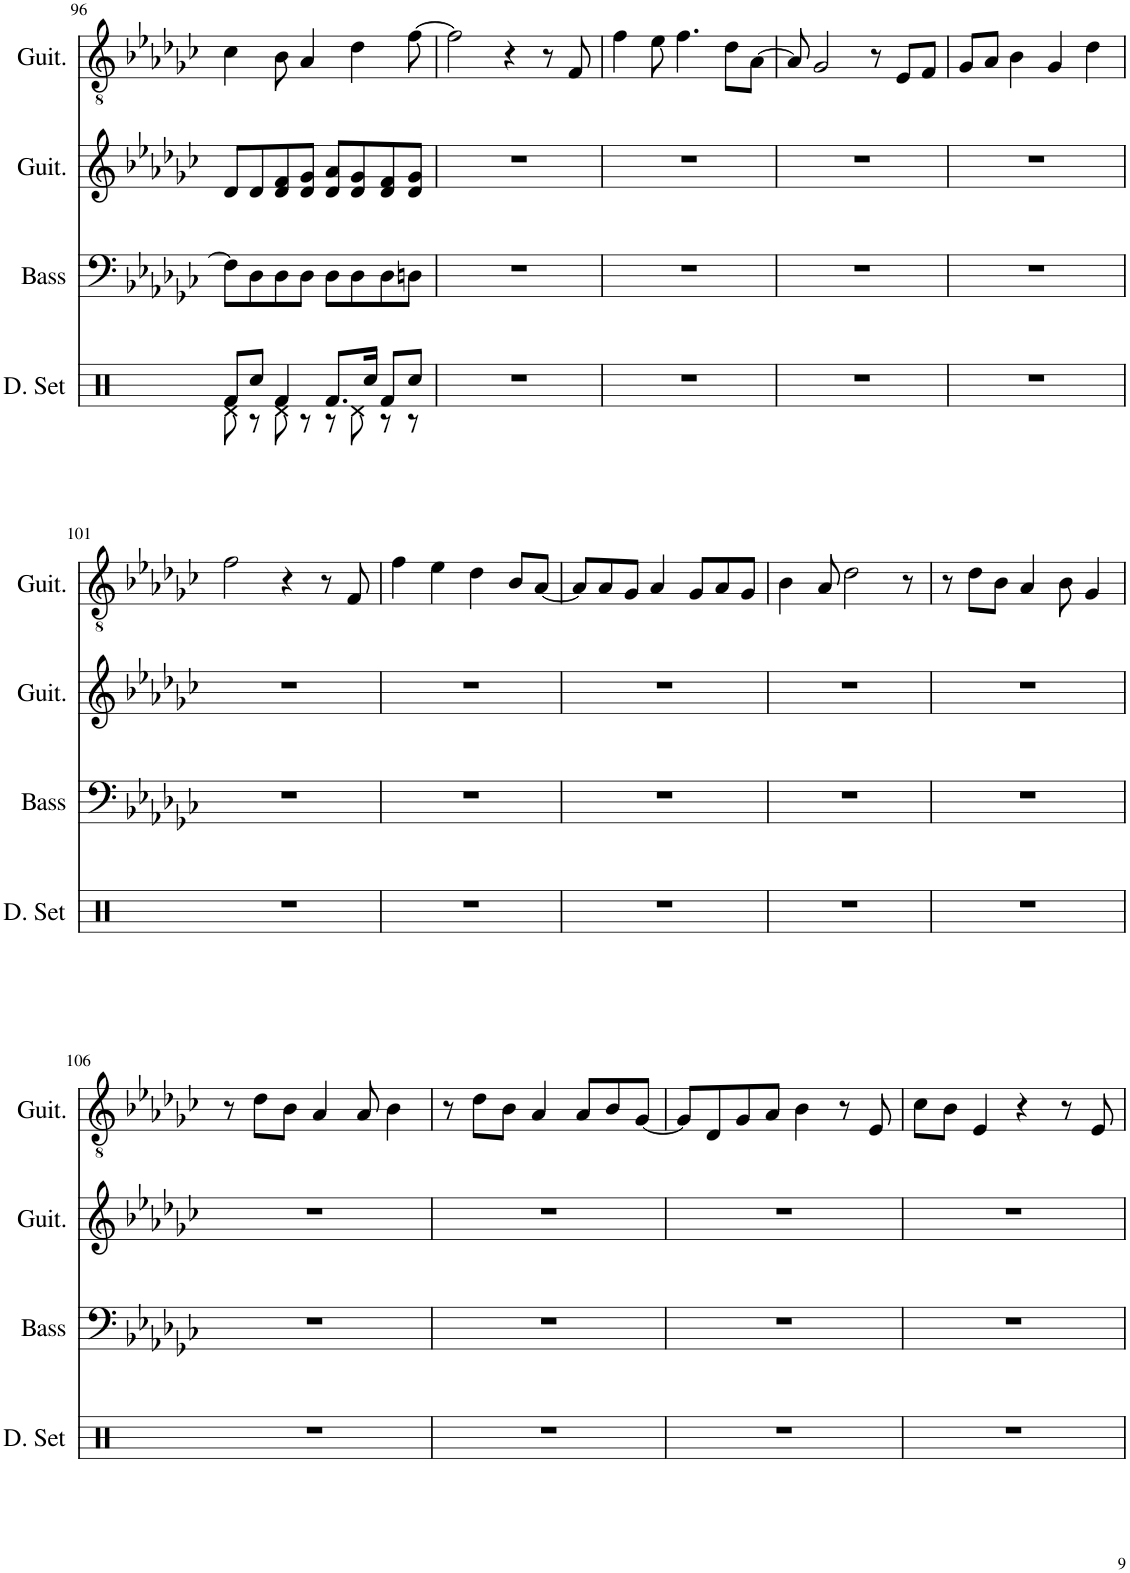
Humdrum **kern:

**kern	**kern	**kern	**kern
*part4	*part3	*part2	*part1
*staff4	*staff3	*staff2	*staff1
*I"Drumset	*I"Acoustic Bass	*I"Classical Guitar	*I"Acoustic Guitar
*I'D. Set	*I'Bass	*I'Guit.	*I'Guit.
!!LO:PB:g=z
*clefX	*clefF4	*clefG2	*clefGv2
*	*Trd7c12	*	*
*k[]	*k[b-e-a-d-g-c-]	*k[b-e-a-d-g-c-]	*k[b-e-a-d-g-c-]
*M4/4	*M4/4	*M4/4	*M4/4
=96	=96	=96	=96
*^	*	*	*
8Rf/L	8Rd\	8F\L]	8d-/L	4c-\
8Rcc/J	8r	8D-\	8d-/	.
4Rf/	8Rd\	8D-\	8d-/ 8f/	8B-\
.	8r	8D-\J	8d-/ 8g-/J	4A-/
8.Rf/L	8r	8D-\L	8d-/ 8a-/L	.
.	8Rd\	8D-\	8d-/ 8g-/	4d-\
16Rcc/Jk	.	.	.	.
8Rf/L	8r	8D-\	8d-/ 8f/	.
8Rcc/J	8r	8Dn\J	8d-/ 8g-/J	[8f\
*v	*v	*	*	*
=97	=97	=97	=97
1r	1r	1r	2f\]
.	.	.	4r
.	.	.	8r
.	.	.	8F/
=98	=98	=98	=98
1r	1r	1r	4f\
.	.	.	8e-\
.	.	.	4.f\
.	.	.	8d-\L
.	.	.	[8A-\J
=99	=99	=99	=99
1r	1r	1r	8A-/]
.	.	.	2G-/
.	.	.	8r
.	.	.	8E-/L
.	.	.	8F/J
=100	=100	=100	=100
1r	1r	1r	8G-/L
.	.	.	8A-/J
.	.	.	4B-\
.	.	.	4G-/
.	.	.	4d-\
!!LO:LB:g=z
=101	=101	=101	=101
1r	1r	1r	2f\
.	.	.	4r
.	.	.	8r
.	.	.	8F/
=102	=102	=102	=102
1r	1r	1r	4f\
.	.	.	4e-\
.	.	.	4d-\
.	.	.	8B-/L
.	.	.	[8A-/J
=103	=103	=103	=103
1r	1r	1r	8A-/L]
.	.	.	8A-/
.	.	.	8G-/J
.	.	.	4A-/
.	.	.	8G-/L
.	.	.	8A-/
.	.	.	8G-/J
=104	=104	=104	=104
1r	1r	1r	4B-\
.	.	.	8A-/
.	.	.	2d-\
.	.	.	8r
=105	=105	=105	=105
1r	1r	1r	8r
.	.	.	8d-\L
.	.	.	8B-\J
.	.	.	4A-/
.	.	.	8B-\
.	.	.	4G-/
!!LO:LB:g=z
=106	=106	=106	=106
1r	1r	1r	8r
.	.	.	8d-\L
.	.	.	8B-\J
.	.	.	4A-/
.	.	.	8A-/
.	.	.	4B-\
=107	=107	=107	=107
1r	1r	1r	8r
.	.	.	8d-\L
.	.	.	8B-\J
.	.	.	4A-/
.	.	.	8A-/L
.	.	.	8B-/
.	.	.	[8G-/J
=108	=108	=108	=108
1r	1r	1r	8G-/L]
.	.	.	8D-/
.	.	.	8G-/
.	.	.	8A-/J
.	.	.	4B-\
.	.	.	8r
.	.	.	8E-/
=109	=109	=109	=109
1r	1r	1r	8c-\L
.	.	.	8B-\J
.	.	.	4E-/
.	.	.	4r
.	.	.	8r
.	.	.	8E-/
=	=	=	=
*-	*-	*-	*-
